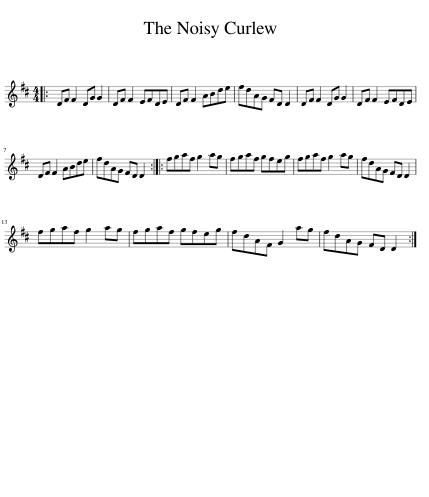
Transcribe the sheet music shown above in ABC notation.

X:1
L:1/8
M:4/4
I:linebreak $
K:D
V:1 treble
V:1
|: DF F2 DG G2 | DF F2 EFDE | DF F2 ABde | fdAG FD D2 | DF F2 DG G2 | %5
 DF F2 EFDE |$ DF F2 ABde | fdAG FD D2 :: fgaf g2 ag | fgaf gfeg | %10
 fgaf g2 ag | fdAG FD D2 |$ fgaf g2 ag | fgaf gfeg | fdAF G2 ag | %15
 fdAG FD D2 :| %16
